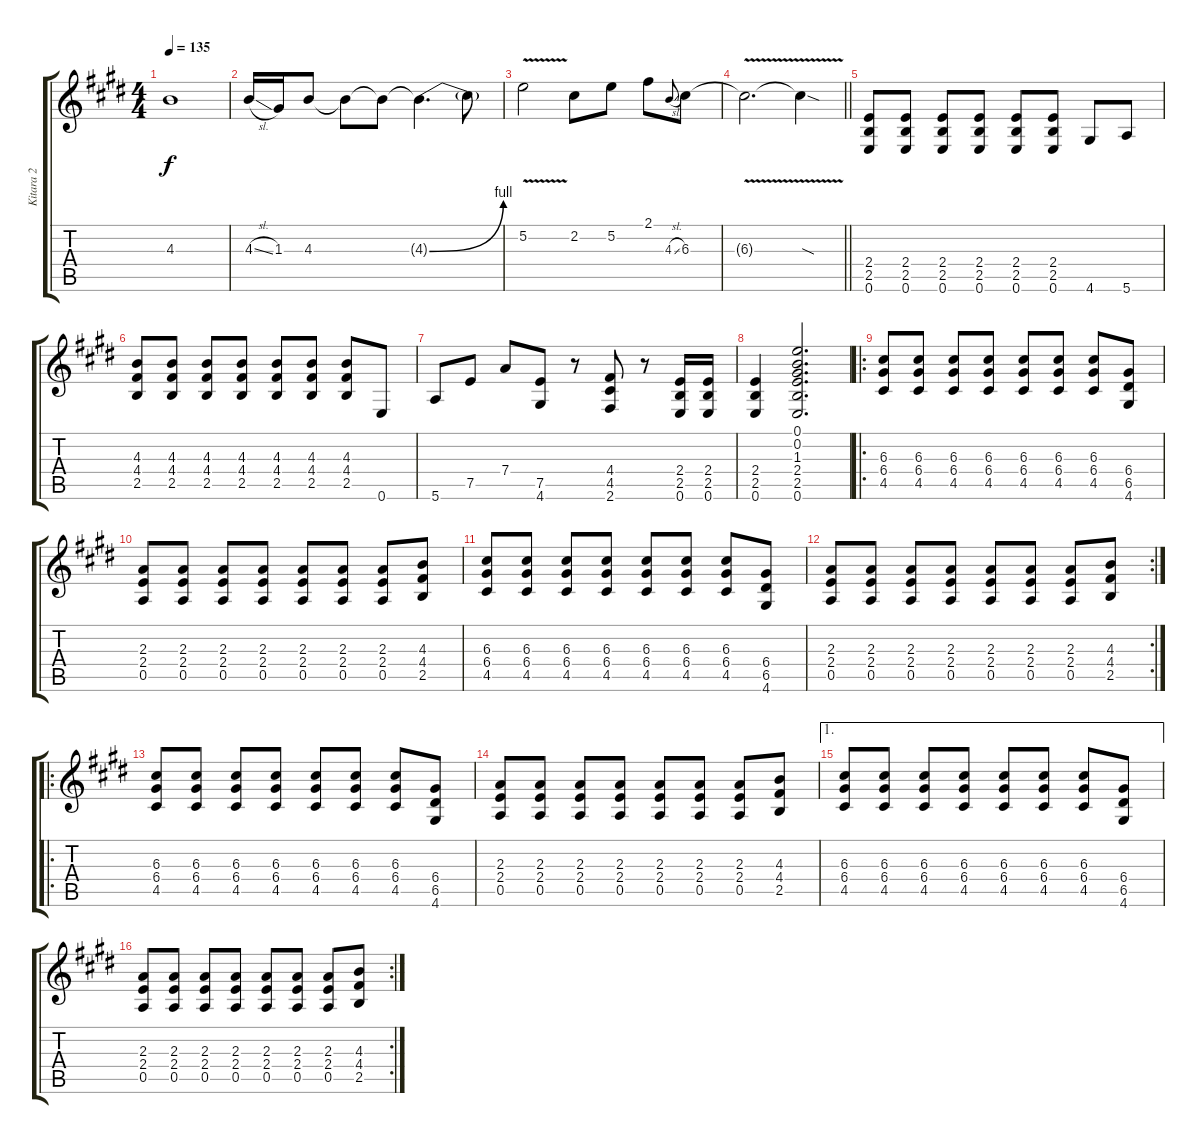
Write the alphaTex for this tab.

\track ("Kitara 2" "Kitara 2") {instrument distortionguitar}
\staff {score tabs}
\tuning (E4 B3 G3 D3 A2 E2) {hide}
\ts (4 4)
\tempo 135
\clef g2
\ks e
4.3.1{dy f} |
4.3{sl}.16 1.3.16 4.3.8 4.3{t}.8 4.3{t}.8 4.3{be (bend 0 0 60 4) t}.4{d} 4.3{t}.8 |
5.2{v}.2 2.2.8 5.2.8 2.1.8 4.3{sl}.8{gr onbeat} 6.3.8 |
\barLineRight lightlight
6.3{v t}.2{d} 6.3{sod t}.4 |
(2.4 2.5 0.6).8 (2.4 2.5 0.6).8 (2.4 2.5 0.6).8 (2.4 2.5 0.6).8 (2.4 2.5 0.6).8 (2.4 2.5 0.6).8 4.6.8 5.6.8 |
(4.3 4.4 2.5).8 (4.3 4.4 2.5).8 (4.3 4.4 2.5).8 (4.3 4.4 2.5).8 (4.3 4.4 2.5).8 (4.3 4.4 2.5).8 (4.3 4.4 2.5).8 0.6.8 |
5.6.8 7.5.8 7.4.8 (7.5 4.6).8 r.8 (4.4 4.5 2.6).8 r.8 (2.4 2.5 0.6).16 (2.4 2.5 0.6).16 |
(2.4 2.5 0.6).4 (0.1 0.2 1.3 2.4 2.5 0.6).2{d} |
\ro
(6.3 6.4 4.5).8 (6.3 6.4 4.5).8 (6.3 6.4 4.5).8 (6.3 6.4 4.5).8 (6.3 6.4 4.5).8 (6.3 6.4 4.5).8 (6.3 6.4 4.5).8 (6.4 6.5 4.6).8 |
(2.3 2.4 0.5).8 (2.3 2.4 0.5).8 (2.3 2.4 0.5).8 (2.3 2.4 0.5).8 (2.3 2.4 0.5).8 (2.3 2.4 0.5).8 (2.3 2.4 0.5).8 (4.3 4.4 2.5).8 |
(6.3 6.4 4.5).8 (6.3 6.4 4.5).8 (6.3 6.4 4.5).8 (6.3 6.4 4.5).8 (6.3 6.4 4.5).8 (6.3 6.4 4.5).8 (6.3 6.4 4.5).8 (6.4 6.5 4.6).8 |
\rc 2
(2.3 2.4 0.5).8 (2.3 2.4 0.5).8 (2.3 2.4 0.5).8 (2.3 2.4 0.5).8 (2.3 2.4 0.5).8 (2.3 2.4 0.5).8 (2.3 2.4 0.5).8 (4.3 4.4 2.5).8 |
\ro
(6.3 6.4 4.5).8 (6.3 6.4 4.5).8 (6.3 6.4 4.5).8 (6.3 6.4 4.5).8 (6.3 6.4 4.5).8 (6.3 6.4 4.5).8 (6.3 6.4 4.5).8 (6.4 6.5 4.6).8 |
(2.3 2.4 0.5).8 (2.3 2.4 0.5).8 (2.3 2.4 0.5).8 (2.3 2.4 0.5).8 (2.3 2.4 0.5).8 (2.3 2.4 0.5).8 (2.3 2.4 0.5).8 (4.3 4.4 2.5).8 |
\ae 1
(6.3 6.4 4.5).8 (6.3 6.4 4.5).8 (6.3 6.4 4.5).8 (6.3 6.4 4.5).8 (6.3 6.4 4.5).8 (6.3 6.4 4.5).8 (6.3 6.4 4.5).8 (6.4 6.5 4.6).8 |
\rc 2
(2.3 2.4 0.5).8 (2.3 2.4 0.5).8 (2.3 2.4 0.5).8 (2.3 2.4 0.5).8 (2.3 2.4 0.5).8 (2.3 2.4 0.5).8 (2.3 2.4 0.5).8 (4.3 4.4 2.5).8
